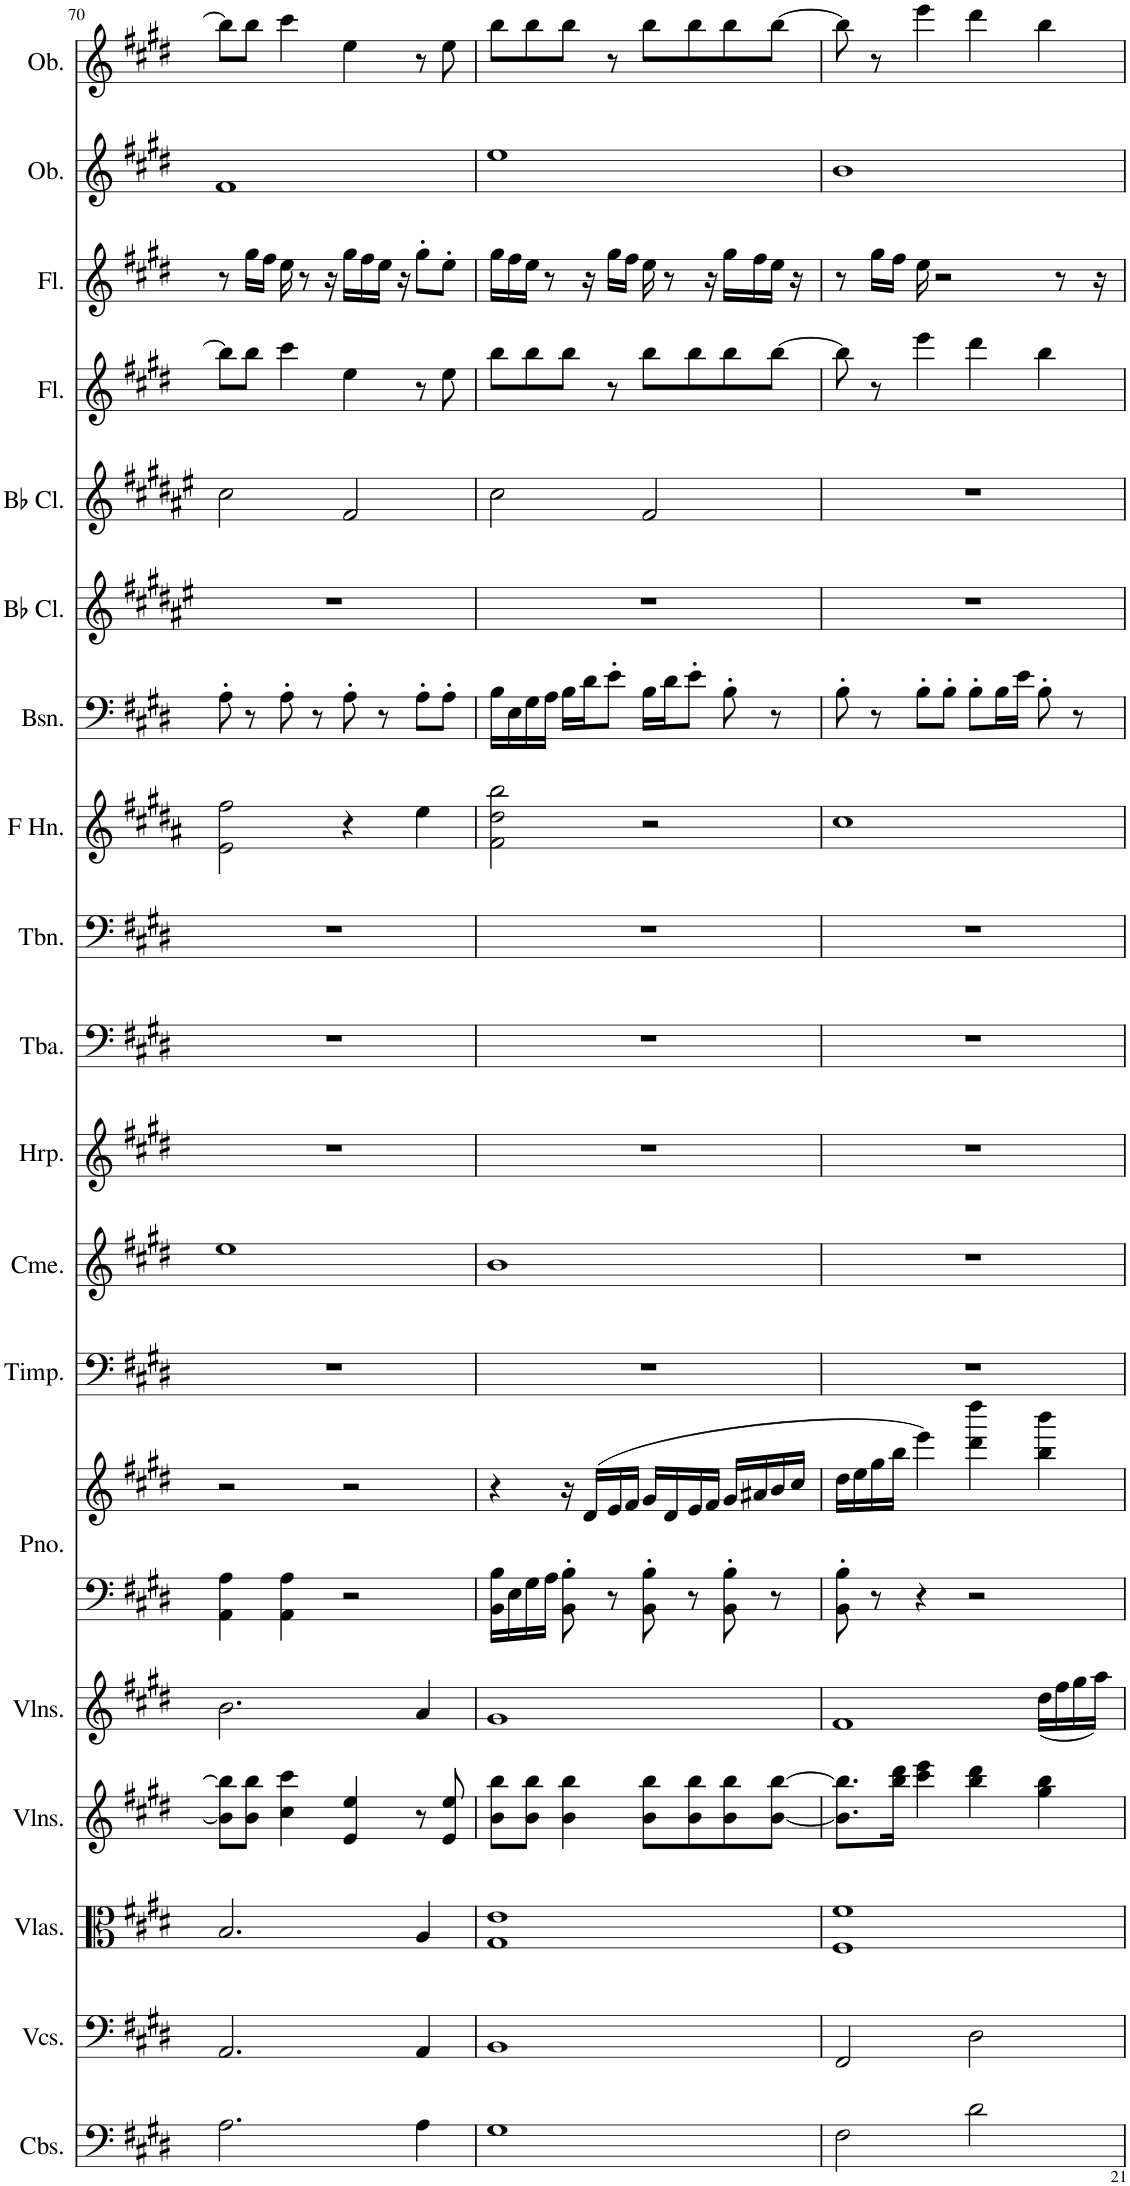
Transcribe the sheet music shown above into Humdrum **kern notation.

**kern	**kern	**kern	**kern	**kern	**kern	**kern	**kern	**kern	**kern	**kern	**kern	**kern	**kern	**kern	**kern	**kern	**kern	**kern	**kern
*part19	*part18	*part17	*part16	*part15	*part14	*part14	*part13	*part12	*part11	*part10	*part9	*part8	*part7	*part6	*part5	*part4	*part3	*part2	*part1
*staff20	*staff19	*staff18	*staff17	*staff16	*staff15	*staff14	*staff13	*staff12	*staff11	*staff10	*staff9	*staff8	*staff7	*staff6	*staff5	*staff4	*staff3	*staff2	*staff1
*I"Contrabasses	*I"Violoncellos	*I"Violas	*I"Violins	*I"Violins	*I"Piano	*	*I"Timpani	*I"Chimes	*I"Harp	*I"Tuba	*I"Trombone	*I"Horn in F	*I"Bassoon	*I"Bb Clarinet	*I"Bb Clarinet	*I"Flute	*I"Flute	*I"Oboe	*I"Oboe
*I'Cbs.	*I'Vcs.	*I'Vlas.	*I'Vlns.	*I'Vlns.	*I'Pno.	*	*I'Timp.	*I'Cme.	*I'Hrp.	*I'Tba.	*I'Tbn.	*	*I'Bsn.	*I'Bb Cl.	*I'Bb Cl.	*I'Fl.	*I'Fl.	*I'Ob.	*I'Ob.
!!LO:PB:g=z
*clefF4	*clefF4	*clefC3	*clefG2	*clefG2	*clefF4	*clefG2	*clefF4	*clefG2	*clefG2	*clefF4	*clefF4	*clefG2	*clefF4	*clefG2	*clefG2	*clefG2	*clefG2	*clefG2	*clefG2
*Trd7c12	*	*	*	*	*	*	*	*	*	*	*	*Trd4c7	*	*Trd1c2	*Trd1c2	*	*	*	*
*k[f#c#g#d#]	*k[f#c#g#d#]	*k[f#c#g#d#]	*k[f#c#g#d#]	*k[f#c#g#d#]	*k[f#c#g#d#]	*k[f#c#g#d#]	*k[f#c#g#d#]	*k[f#c#g#d#]	*k[f#c#g#d#]	*k[f#c#g#d#]	*k[f#c#g#d#]	*k[f#c#g#d#a#]	*k[f#c#g#d#]	*k[f#c#g#d#a#e#]	*k[f#c#g#d#a#e#]	*k[f#c#g#d#]	*k[f#c#g#d#]	*k[f#c#g#d#]	*k[f#c#g#d#]
*M4/4	*M4/4	*M4/4	*M4/4	*M4/4	*M4/4	*M4/4	*M4/4	*M4/4	*M4/4	*M4/4	*M4/4	*M4/4	*M4/4	*M4/4	*M4/4	*M4/4	*M4/4	*M4/4	*M4/4
=70	=70	=70	=70	=70	=70	=70	=70	=70	=70	=70	=70	=70	=70	=70	=70	=70	=70	=70	=70
2.A\	2.AA/	2.B/	8b\] 8bb\]L	2.b\	4AA\ 4A\	2r	1r	1ee	1r	1r	1r	2e\ 2ff#\	8A'\	1r	2cc#\	8bb\L]	8r	1f#	8bb\L]
.	.	.	8b\ 8bb\J	.	.	.	.	.	.	.	.	.	8r	.	.	8bb\J	16gg#\LL	.	8bb\J
.	.	.	.	.	.	.	.	.	.	.	.	.	.	.	.	.	16ff#\JJ	.	.
.	.	.	4cc#\ 4ccc#\	.	4AA\ 4A\	.	.	.	.	.	.	.	8A'\	.	.	4ccc#\	16ee\	.	4ccc#\
.	.	.	.	.	.	.	.	.	.	.	.	.	.	.	.	.	8r	.	.
.	.	.	.	.	.	.	.	.	.	.	.	.	8r	.	.	.	.	.	.
.	.	.	.	.	.	.	.	.	.	.	.	.	.	.	.	.	16r	.	.
.	.	.	4e/ 4ee/	.	2r	2r	.	.	.	.	.	4r	8A'\	.	2f#/	4ee\	16gg#\LL	.	4ee\
.	.	.	.	.	.	.	.	.	.	.	.	.	.	.	.	.	16ff#\	.	.
.	.	.	.	.	.	.	.	.	.	.	.	.	8r	.	.	.	16ee\JJ	.	.
.	.	.	.	.	.	.	.	.	.	.	.	.	.	.	.	.	16r	.	.
4A\	4AA/	4A/	8r	4a/	.	.	.	.	.	.	.	4ee\	8A'\L	.	.	8r	8gg#'\L	.	8r
.	.	.	8e/ 8ee/	.	.	.	.	.	.	.	.	.	8A'\J	.	.	8ee\	8ee'\J	.	8ee\
=71	=71	=71	=71	=71	=71	=71	=71	=71	=71	=71	=71	=71	=71	=71	=71	=71	=71	=71	=71
1G#	1BB	1G# 1e	8b\ 8bb\L	1g#	16BB\ 16B\LL	4r	1r	1b	1r	1r	1r	2f#\ 2dd#\ 2bb\	16B\LL	1r	2cc#\	8bb\L	16gg#\LL	1ee	8bb\L
.	.	.	.	.	16E\	.	.	.	.	.	.	.	16E\	.	.	.	16ff#\	.	.
.	.	.	8b\ 8bb\J	.	16G#\	.	.	.	.	.	.	.	16G#\	.	.	8bb\	16ee\JJ	.	8bb\
.	.	.	.	.	16A\JJ	.	.	.	.	.	.	.	16A\JJ	.	.	.	8r	.	.
.	.	.	4b\ 4bb\	.	8BB\' 8B\'	16r	.	.	.	.	.	.	16B\LL	.	.	8bb\J	.	.	8bb\J
.	.	.	.	.	.	(16d#/LL	.	.	.	.	.	.	16d#\J	.	.	.	16r	.	.
.	.	.	.	.	8r	16e/	.	.	.	.	.	.	8e'\J	.	.	8r	16gg#\LL	.	8r
.	.	.	.	.	.	16f#/JJ	.	.	.	.	.	.	.	.	.	.	16ff#\JJ	.	.
.	.	.	8b\ 8bb\L	.	8BB\' 8B\'	16g#/LL	.	.	.	.	.	2r	16B\LL	.	2f#/	8bb\L	16ee\	.	8bb\L
.	.	.	.	.	.	16d#/	.	.	.	.	.	.	16d#\J	.	.	.	8r	.	.
.	.	.	8b\ 8bb\	.	8r	16e/	.	.	.	.	.	.	8e'\J	.	.	8bb\	.	.	8bb\
.	.	.	.	.	.	16f#/JJ	.	.	.	.	.	.	.	.	.	.	16r	.	.
.	.	.	8b\ 8bb\	.	8BB\' 8B\'	16g#/LL	.	.	.	.	.	.	8B'\	.	.	8bb\	16gg#\LL	.	8bb\
.	.	.	.	.	.	16a#X/	.	.	.	.	.	.	.	.	.	.	16ff#\	.	.
.	.	.	[8b\ [8bb\J	.	8r	16b/	.	.	.	.	.	.	8r	.	.	[8bb\J	16ee\JJ	.	[8bb\J
.	.	.	.	.	.	16cc#/JJ	.	.	.	.	.	.	.	.	.	.	16r	.	.
=72	=72	=72	=72	=72	=72	=72	=72	=72	=72	=72	=72	=72	=72	=72	=72	=72	=72	=72	=72
*	*	*	*	*^	*	*	*	*	*	*	*	*	*	*	*	*	*	*	*
2F#\	2FF#/	1F# 1f#	8.b\] 8.bb\]L	1f#	2.ryy	8BB\' 8B\'	16dd#\LL	1r	1r	1r	1r	1r	1cc#	8B'\	1r	1r	8bb\]	8r	1b	8bb\]
.	.	.	.	.	.	.	16ee\	.	.	.	.	.	.	.	.	.	.	.	.	.
.	.	.	.	.	.	8r	16gg#\	.	.	.	.	.	.	8r	.	.	8r	16gg#\LL	.	8r
.	.	.	16bb\ 16ddd#\Jk	.	.	.	16bb\JJ	.	.	.	.	.	.	.	.	.	.	16ff#\JJ	.	.
.	.	.	4ccc#\ 4eee\	.	.	4r	4eee\)	.	.	.	.	.	.	8B'\L	.	.	4eee\	16ee\	.	4eee\
.	.	.	.	.	.	.	.	.	.	.	.	.	.	.	.	.	.	2r	.	.
.	.	.	.	.	.	.	.	.	.	.	.	.	.	8B'\J	.	.	.	.	.	.
2d#\	2D#\	.	4bb\ 4ddd#\	.	.	2r	4ddd#\ 4dddd#\	.	.	.	.	.	.	8B'\L	.	.	4ddd#\	.	.	4ddd#\
.	.	.	.	.	.	.	.	.	.	.	.	.	.	16B\L	.	.	.	.	.	.
.	.	.	.	.	.	.	.	.	.	.	.	.	.	16e\JJ	.	.	.	.	.	.
.	.	.	4gg#\ 4bb\	.	(16dd#\LL	.	4bb\ 4bbb\	.	.	.	.	.	.	8B'\	.	.	4bb\	.	.	4bb\
.	.	.	.	.	16ff#\	.	.	.	.	.	.	.	.	.	.	.	.	8r	.	.
.	.	.	.	.	16gg#\	.	.	.	.	.	.	.	.	8r	.	.	.	.	.	.
.	.	.	.	.	16aa\JJ)	.	.	.	.	.	.	.	.	.	.	.	.	16r	.	.
*	*	*	*	*v	*v	*	*	*	*	*	*	*	*	*	*	*	*	*	*	*
=	=	=	=	=	=	=	=	=	=	=	=	=	=	=	=	=	=	=	=
*-	*-	*-	*-	*-	*-	*-	*-	*-	*-	*-	*-	*-	*-	*-	*-	*-	*-	*-	*-
